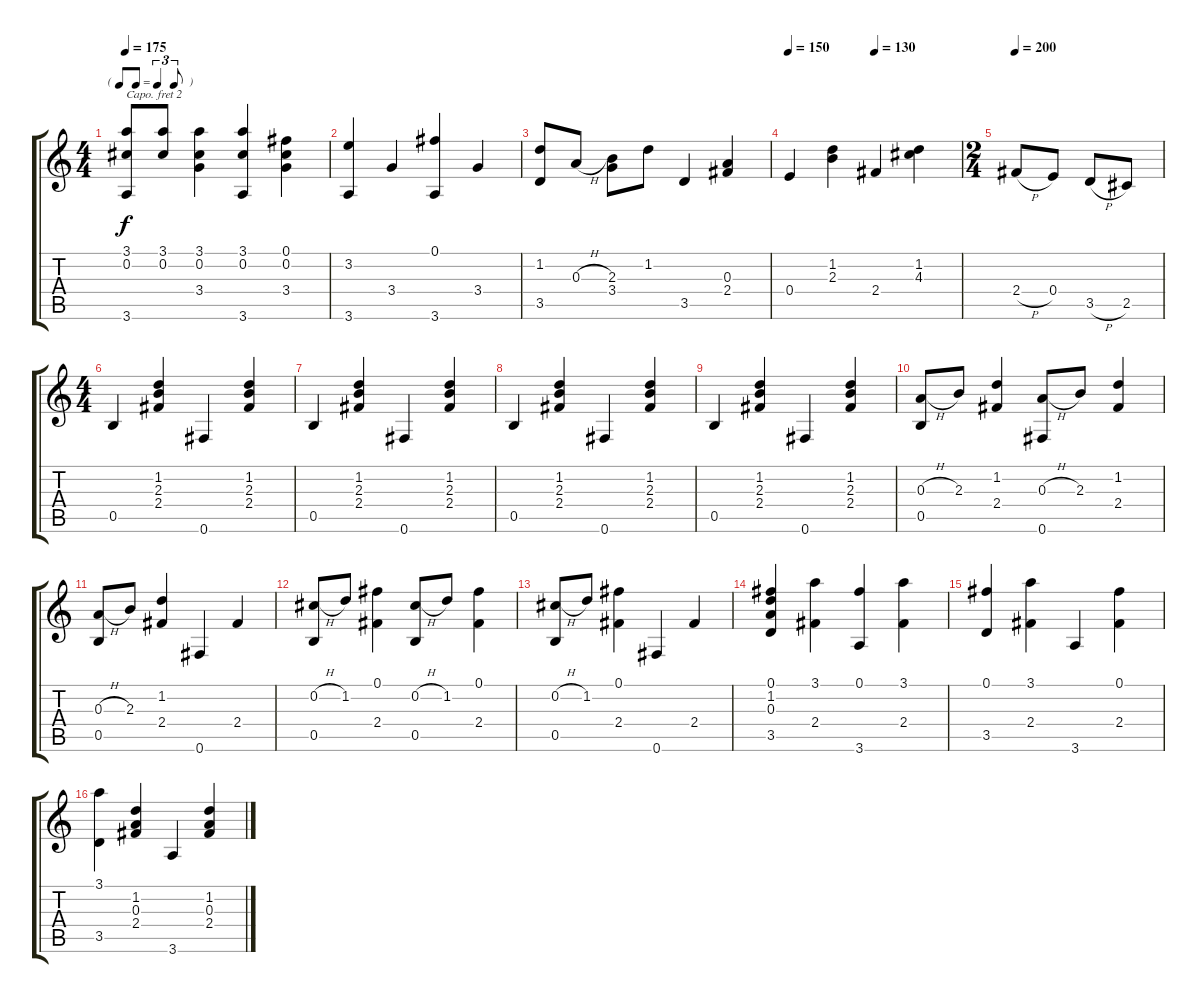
\track "" {instrument acousticguitarnylon}
\staff {score tabs}
\capo 2
\tuning (E4 B3 G3 D3 A2 E2) {hide}
\ts (4 4)
\tf triplet8th
\tempo 175
\clef g2
\ks c
(3.1 0.2 3.6).8{dy f} (3.1 0.2).8 (3.1 0.2 3.4).4 (3.1 0.2 3.6).4 (0.1 0.2 3.4).4 |
(3.2 3.6).4 3.4.4 (0.1 3.6).4 3.4.4 |
(1.2 3.5).8 0.3{h}.8 (2.3 3.4).8 1.2.8 3.5.4 (0.3 2.4).4 |
\tempo 150
\tempo (130 0.5)
0.4.4 (1.2 2.3).4 2.4.4 (1.2 4.3).4 |
\ts (2 4)
\tempo 200
2.4{h}.8 0.4.8 3.5{h}.8 2.5.8 |
\ts (4 4)
0.5.4 (1.2 2.3 2.4).4 0.6.4 (1.2 2.3 2.4).4 |
0.5.4 (1.2 2.3 2.4).4 0.6.4 (1.2 2.3 2.4).4 |
0.5.4 (1.2 2.3 2.4).4 0.6.4 (1.2 2.3 2.4).4 |
0.5.4 (1.2 2.3 2.4).4 0.6.4 (1.2 2.3 2.4).4 |
(0.3{h} 0.5).8 2.3.8 (1.2 2.4).4 (0.3{h} 0.6).8 2.3.8 (1.2 2.4).4 |
(0.3{h} 0.5).8 2.3.8 (1.2 2.4).4 0.6.4 2.4.4 |
(0.2{h} 0.5).8 1.2.8 (0.1 2.4).4 (0.2{h} 0.5).8 1.2.8 (0.1 2.4).4 |
(0.2{h} 0.5).8 1.2.8 (0.1 2.4).4 0.6.4 2.4.4 |
(0.1 1.2 0.3 3.5).4 (3.1 2.4).4 (0.1 3.6).4 (3.1 2.4).4 |
(0.1 3.5).4 (3.1 2.4).4 3.6.4 (0.1 2.4).4 |
(3.1 3.5).4 (1.2 0.3 2.4).4 3.6.4 (1.2 0.3 2.4).4
